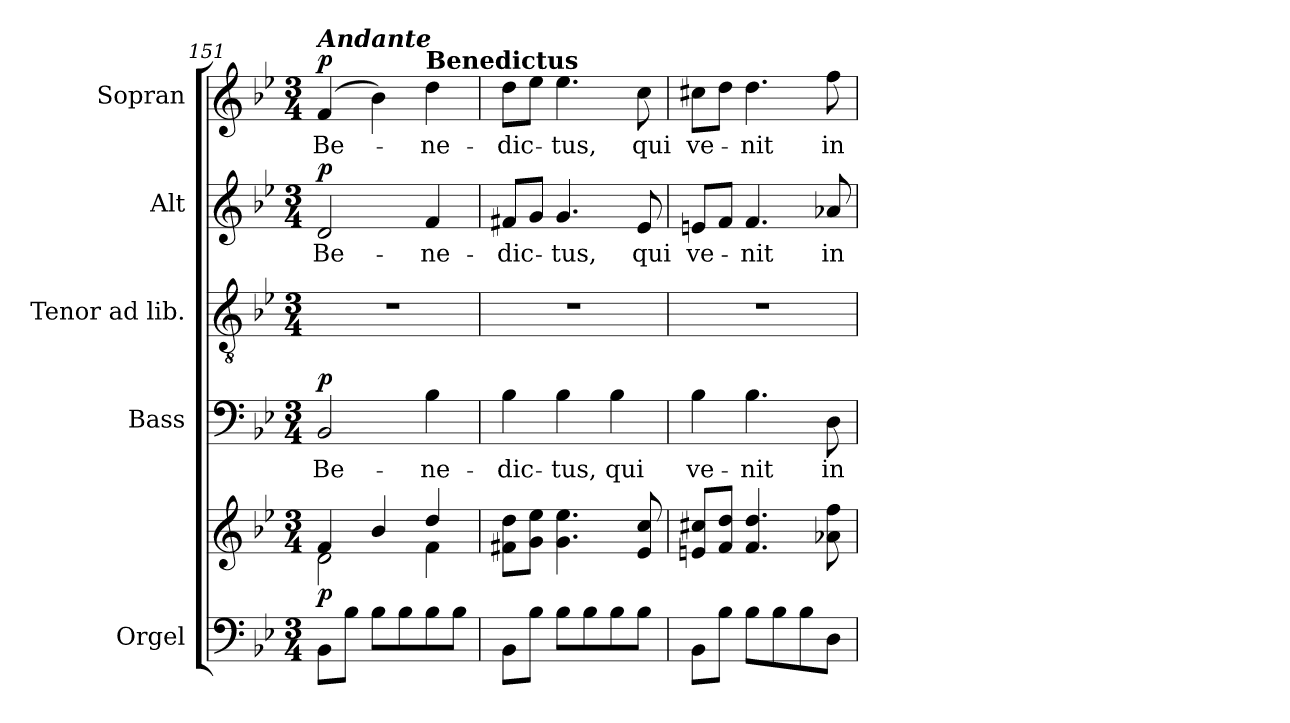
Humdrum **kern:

**kern	**kern	**dynam	**kern	**text	**dynam	**kern	**kern	**text	**dynam	**kern	**text	**dynam
*part5	*part5	*part5	*part4	*part4	*part4	*part3	*part2	*part2	*part2	*part1	*part1	*part1
*staff6	*staff5	*staff5/6	*staff4	*staff4	*staff4	*staff3	*staff2	*staff2	*staff2	*staff1	*staff1	*staff1
*I"Orgel	*	*	*I"Bass	*	*	*I"Tenor ad lib.	*I"Alt	*	*	*I"Sopran	*	*
*I'Org.	*	*	*I'B	*	*	*I'T	*I'A	*	*	*I'S	*	*
!!LO:LB:g=z
*clefF4	*clefG2	*	*clefF4	*	*	*clefGv2	*clefG2	*	*	*clefG2	*	*
*k[b-e-]	*k[b-e-]	*	*k[b-e-]	*	*	*k[b-e-]	*k[b-e-]	*	*	*k[b-e-]	*	*
*B-:	*B-:	*	*B-:	*	*	*B-:	*B-:	*	*	*B-:	*	*
*M3/4	*M3/4	*	*M3/4	*	*	*M3/4	*M3/4	*	*	*M3/4	*	*
=151	=151	=151	=151	=151	=151	=151	=151	=151	=151	=151	=151	=151
*	*^	*	*	*	*	*	*	*	*	*	*	*
!	!	!	!	!	!	!	!	!	!	!	!LO:TX:a:Bi:t=Andante	!	!
!	!	!	!LO:DY:b	!	!LO:LY:b	!LO:DY:a	!	!	!LO:LY:b	!LO:DY:a	!	!LO:LY:b	!LO:DY:a
8BB-\L	4f/	2d\	p	2BB-/	Be-	p	2.r	2d/	Be-	p	(4f/	Be-	p
8B-\J	.	.	.	.	.	.	.	.	.	.	.	.	.
8B-\L	4b-/	.	.	.	.	.	.	.	.	.	4b-\)	.	.
8B-\	.	.	.	.	.	.	.	.	.	.	.	.	.
!	!	!	!	!	!	!	!	!	!	!	!LO:TX:a:B:t=Benedictus	!	!
!	!	!	!	!	!LO:LY:b	!	!	!	!LO:LY:b	!	!	!LO:LY:b	!
8B-\	4dd/	4f\	.	4B-\	-ne-	.	.	4f/	-ne-	.	4dd\	-ne-	.
8B-\J	.	.	.	.	.	.	.	.	.	.	.	.	.
*	*v	*v	*	*	*	*	*	*	*	*	*	*	*
=152	=152	=152	=152	=152	=152	=152	=152	=152	=152	=152	=152	=152
!	!	!	!	!LO:LY:b	!	!	!	!LO:LY:b	!	!	!LO:LY:b	!
8BB-\L	8f#X\ 8dd\L	.	4B-\	-dic-	.	2.r	8f#X/L	-dic-	.	8dd\L	-dic-	.
8B-\J	8g\ 8ee-\J	.	.	.	.	.	8g/J	.	.	8ee-\J	.	.
!	!	!	!	!LO:LY:b	!	!	!	!LO:LY:b	!	!	!LO:LY:b	!
8B-\L	4.g\ 4.ee-\	.	4B-\	-tus,	.	.	4.g/	-tus,	.	4.ee-\	-tus,	.
8B-\	.	.	.	.	.	.	.	.	.	.	.	.
!	!	!	!	!LO:LY:b	!	!	!	!	!	!	!	!
8B-\	.	.	4B-\	qui	.	.	.	.	.	.	.	.
!	!	!	!	!	!	!	!	!LO:LY:b	!	!	!LO:LY:b	!
8B-\J	8e-/ 8cc/	.	.	.	.	.	8e-/	qui	.	8cc\	qui	.
=153	=153	=153	=153	=153	=153	=153	=153	=153	=153	=153	=153	=153
!	!	!	!	!LO:LY:b	!	!	!	!LO:LY:b	!	!	!LO:LY:b	!
8BB-\L	8en/ 8cc#X/L	.	4B-\	ve-	.	2.r	8en/L	ve-	.	8cc#X\L	ve-	.
8B-\J	8f/ 8dd/J	.	.	.	.	.	8f/J	.	.	8dd\J	.	.
!	!	!	!	!LO:LY:b	!	!	!	!LO:LY:b	!	!	!LO:LY:b	!
8B-\L	4.f/ 4.dd/	.	4.B-\	-nit	.	.	4.f/	-nit	.	4.dd\	-nit	.
8B-\	.	.	.	.	.	.	.	.	.	.	.	.
8B-\	.	.	.	.	.	.	.	.	.	.	.	.
!	!	!	!	!LO:LY:b	!	!	!	!LO:LY:b	!	!	!LO:LY:b	!
8D\J	8a-X\ 8ff\	.	8D\	in	.	.	8a-X/	in	.	8ff\	in	.
=	=	=	=	=	=	=	=	=	=	=	=	=
*-	*-	*-	*-	*-	*-	*-	*-	*-	*-	*-	*-	*-
